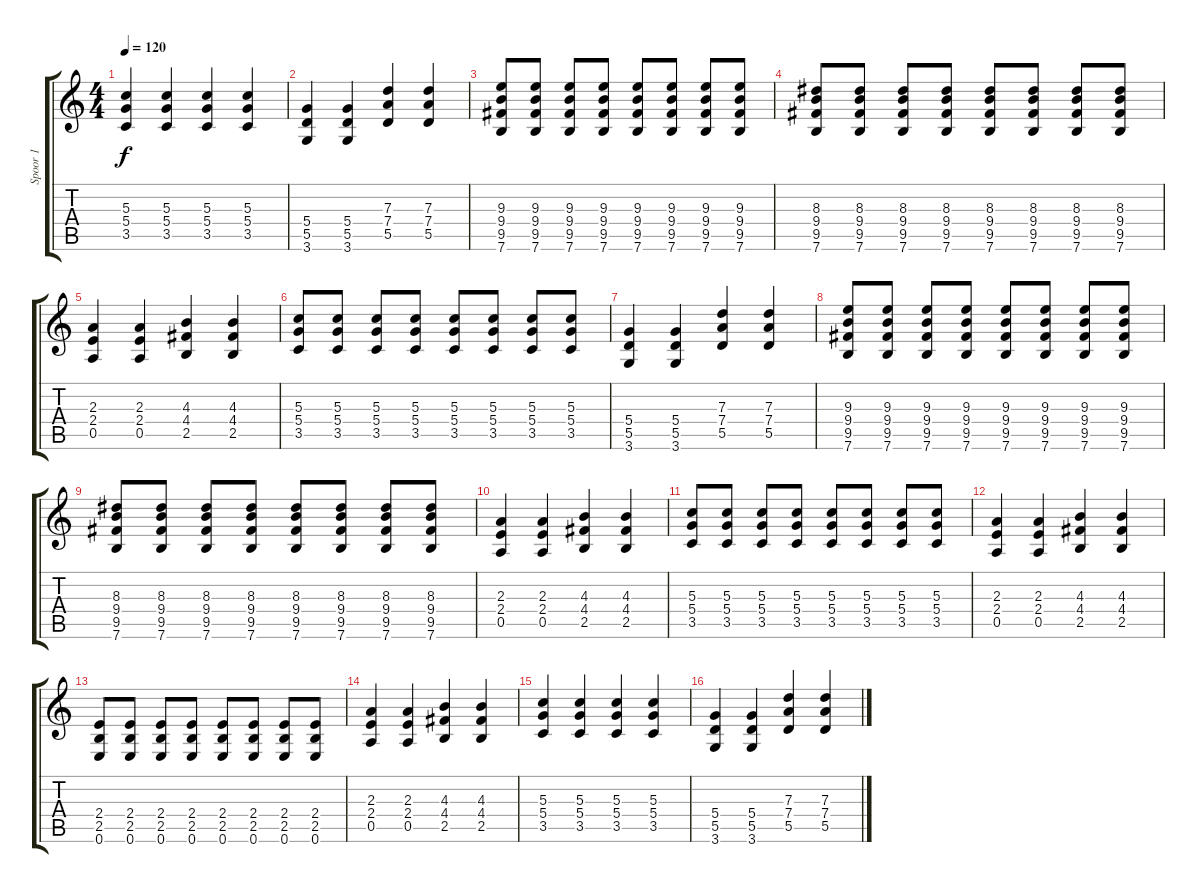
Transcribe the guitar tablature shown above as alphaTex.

\track ("Spoor 1" "Spoor 1") {instrument electricguitarclean}
\staff {score tabs}
\tuning (E4 B3 G3 D3 A2 E2) {hide}
\ts (4 4)
\tempo 120
\clef g2
\ks c
(5.3 5.4 3.5).4{dy f} (5.3 5.4 3.5).4 (5.3 5.4 3.5).4 (5.3 5.4 3.5).4 |
(5.4 5.5 3.6).4 (5.4 5.5 3.6).4 (7.3 7.4 5.5).4 (7.3 7.4 5.5).4 |
(9.3 9.4 9.5 7.6).8 (9.3 9.4 9.5 7.6).8 (9.3 9.4 9.5 7.6).8 (9.3 9.4 9.5 7.6).8 (9.3 9.4 9.5 7.6).8 (9.3 9.4 9.5 7.6).8 (9.3 9.4 9.5 7.6).8 (9.3 9.4 9.5 7.6).8 |
(8.3 9.4 9.5 7.6).8 (8.3 9.4 9.5 7.6).8 (8.3 9.4 9.5 7.6).8 (8.3 9.4 9.5 7.6).8 (8.3 9.4 9.5 7.6).8 (8.3 9.4 9.5 7.6).8 (8.3 9.4 9.5 7.6).8 (8.3 9.4 9.5 7.6).8 |
(2.3 2.4 0.5).4 (2.3 2.4 0.5).4 (4.3 4.4 2.5).4 (4.3 4.4 2.5).4 |
(5.3 5.4 3.5).8 (5.3 5.4 3.5).8 (5.3 5.4 3.5).8 (5.3 5.4 3.5).8 (5.3 5.4 3.5).8 (5.3 5.4 3.5).8 (5.3 5.4 3.5).8 (5.3 5.4 3.5).8 |
(5.4 5.5 3.6).4 (5.4 5.5 3.6).4 (7.3 7.4 5.5).4 (7.3 7.4 5.5).4 |
(9.3 9.4 9.5 7.6).8 (9.3 9.4 9.5 7.6).8 (9.3 9.4 9.5 7.6).8 (9.3 9.4 9.5 7.6).8 (9.3 9.4 9.5 7.6).8 (9.3 9.4 9.5 7.6).8 (9.3 9.4 9.5 7.6).8 (9.3 9.4 9.5 7.6).8 |
(8.3 9.4 9.5 7.6).8 (8.3 9.4 9.5 7.6).8 (8.3 9.4 9.5 7.6).8 (8.3 9.4 9.5 7.6).8 (8.3 9.4 9.5 7.6).8 (8.3 9.4 9.5 7.6).8 (8.3 9.4 9.5 7.6).8 (8.3 9.4 9.5 7.6).8 |
(2.3 2.4 0.5).4 (2.3 2.4 0.5).4 (4.3 4.4 2.5).4 (4.3 4.4 2.5).4 |
(5.3 5.4 3.5).8 (5.3 5.4 3.5).8 (5.3 5.4 3.5).8 (5.3 5.4 3.5).8 (5.3 5.4 3.5).8 (5.3 5.4 3.5).8 (5.3 5.4 3.5).8 (5.3 5.4 3.5).8 |
(2.3 2.4 0.5).4 (2.3 2.4 0.5).4 (4.3 4.4 2.5).4 (4.3 4.4 2.5).4 |
(2.4 2.5 0.6).8 (2.4 2.5 0.6).8 (2.4 2.5 0.6).8 (2.4 2.5 0.6).8 (2.4 2.5 0.6).8 (2.4 2.5 0.6).8 (2.4 2.5 0.6).8 (2.4 2.5 0.6).8 |
(2.3 2.4 0.5).4 (2.3 2.4 0.5).4 (4.3 4.4 2.5).4 (4.3 4.4 2.5).4 |
(5.3 5.4 3.5).4 (5.3 5.4 3.5).4 (5.3 5.4 3.5).4 (5.3 5.4 3.5).4 |
(5.4 5.5 3.6).4 (5.4 5.5 3.6).4 (7.3 7.4 5.5).4 (7.3 7.4 5.5).4
